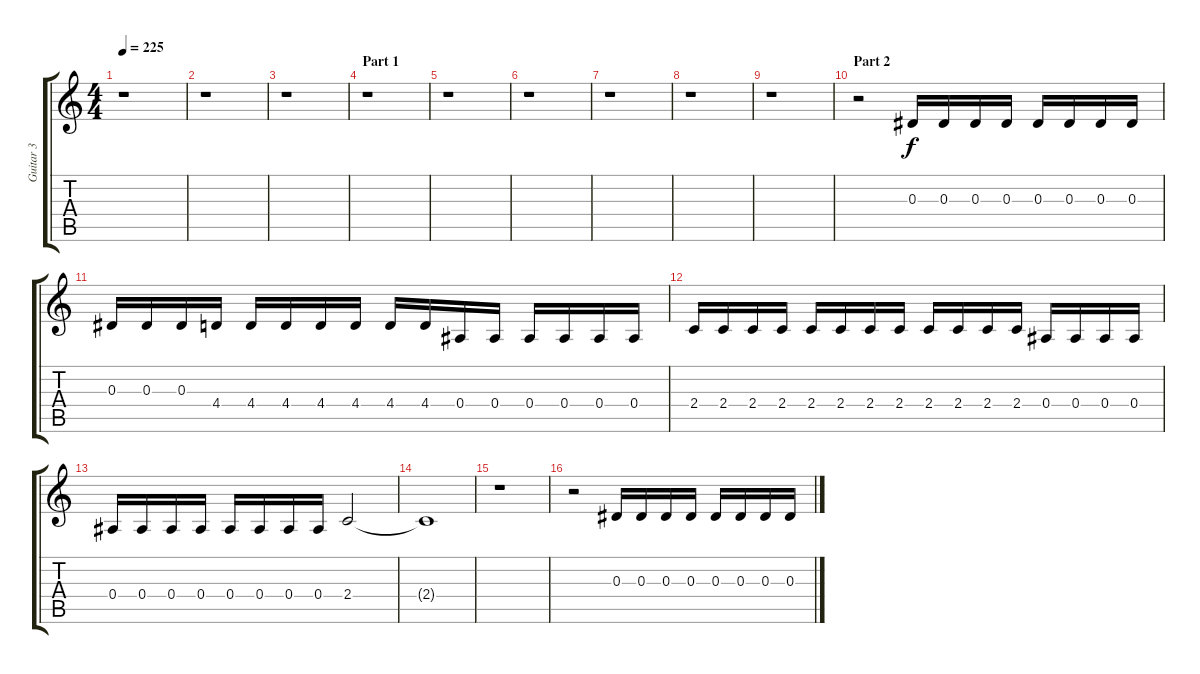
\track ("Guitar 3" "Guitar 3") {instrument distortionguitar}
\staff {score tabs}
\tuning (C4 G3 Eb3 Bb2 F2 C2) {hide}
\ts (4 4)
\tempo 225
\clef g2
\ks c
r.1{dy f} |
r.1 |
r.1 |
\section ("" "Part 1")
r.1 |
r.1 |
r.1 |
r.1 |
r.1 |
r.1 |
\section ("" "Part 2")
r.2 0.3.16 0.3.16 0.3.16 0.3.16 0.3.16 0.3.16 0.3.16 0.3.16 |
0.3.16 0.3.16 0.3.16 4.4.16 4.4.16 4.4.16 4.4.16 4.4.16 4.4.16 4.4.16 0.4.16 0.4.16 0.4.16 0.4.16 0.4.16 0.4.16 |
2.4.16 2.4.16 2.4.16 2.4.16 2.4.16 2.4.16 2.4.16 2.4.16 2.4.16 2.4.16 2.4.16 2.4.16 0.4.16 0.4.16 0.4.16 0.4.16 |
0.4.16 0.4.16 0.4.16 0.4.16 0.4.16 0.4.16 0.4.16 0.4.16 2.4.2 |
2.4{t}.1 |
r.1 |
r.2 0.3.16 0.3.16 0.3.16 0.3.16 0.3.16 0.3.16 0.3.16 0.3.16
